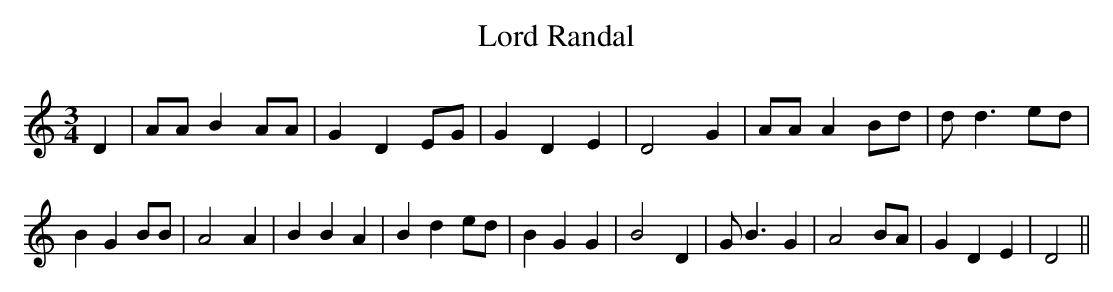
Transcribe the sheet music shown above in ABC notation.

X:1
T:Lord Randal
M:3/4
L:1/4
K:C
 D| A/2A/2 B A/2A/2| G D E/2G/2| G D E| D2 G| A/2A/2 A B/2d/2| d/2 d3/2e/2-d/2|\
 B G B/2B/2| A2 A| B B A| B d e/2d/2| B G G| B2 D| G/2 B3/2 G| A2 B/2A/2|\
 G D E| D2||
